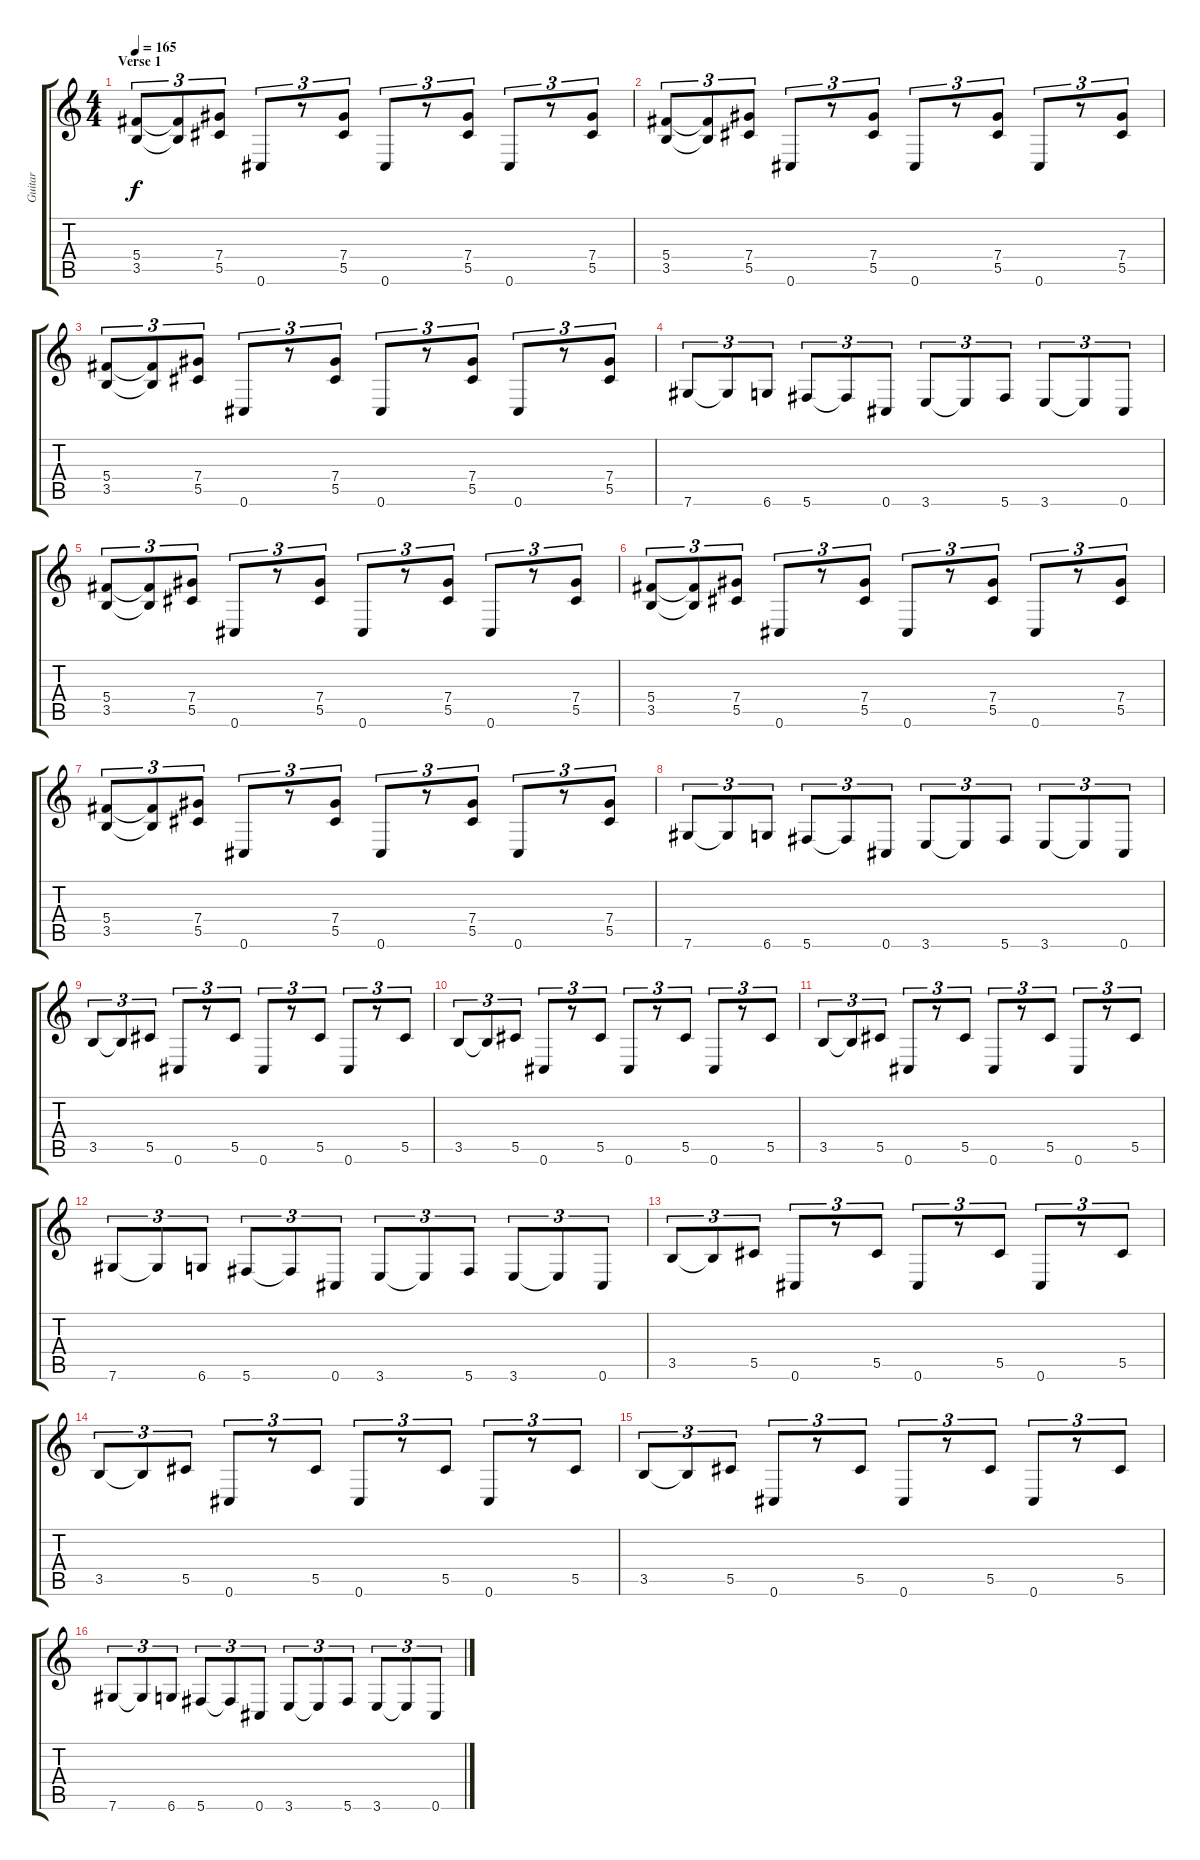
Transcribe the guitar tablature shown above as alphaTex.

\track ("Guitar" "Guitar") {instrument distortionguitar}
\staff {score tabs}
\tuning (Eb4 Bb3 Gb3 Db3 Ab2 Db2) {hide}
\ts (4 4)
\section ("" "Verse 1")
\tempo 165
\clef g2
\ks c
(5.4 3.5).8{tu (3 2) dy f} (5.4{t} 3.5{t}).8{tu (3 2)} (7.4 5.5).8{tu (3 2)} 0.6.8{tu (3 2)} r.8{tu (3 2)} (7.4 5.5).8{tu (3 2)} 0.6.8{tu (3 2)} r.8{tu (3 2)} (7.4 5.5).8{tu (3 2)} 0.6.8{tu (3 2)} r.8{tu (3 2)} (7.4 5.5).8{tu (3 2)} |
(5.4 3.5).8{tu (3 2)} (5.4{t} 3.5{t}).8{tu (3 2)} (7.4 5.5).8{tu (3 2)} 0.6.8{tu (3 2)} r.8{tu (3 2)} (7.4 5.5).8{tu (3 2)} 0.6.8{tu (3 2)} r.8{tu (3 2)} (7.4 5.5).8{tu (3 2)} 0.6.8{tu (3 2)} r.8{tu (3 2)} (7.4 5.5).8{tu (3 2)} |
(5.4 3.5).8{tu (3 2)} (5.4{t} 3.5{t}).8{tu (3 2)} (7.4 5.5).8{tu (3 2)} 0.6.8{tu (3 2)} r.8{tu (3 2)} (7.4 5.5).8{tu (3 2)} 0.6.8{tu (3 2)} r.8{tu (3 2)} (7.4 5.5).8{tu (3 2)} 0.6.8{tu (3 2)} r.8{tu (3 2)} (7.4 5.5).8{tu (3 2)} |
7.6.8{tu (3 2)} 7.6{t}.8{tu (3 2)} 6.6.8{tu (3 2)} 5.6.8{tu (3 2)} 5.6{t}.8{tu (3 2)} 0.6.8{tu (3 2)} 3.6.8{tu (3 2)} 3.6{t}.8{tu (3 2)} 5.6.8{tu (3 2)} 3.6.8{tu (3 2)} 3.6{t}.8{tu (3 2)} 0.6.8{tu (3 2)} |
(5.4 3.5).8{tu (3 2)} (5.4{t} 3.5{t}).8{tu (3 2)} (7.4 5.5).8{tu (3 2)} 0.6.8{tu (3 2)} r.8{tu (3 2)} (7.4 5.5).8{tu (3 2)} 0.6.8{tu (3 2)} r.8{tu (3 2)} (7.4 5.5).8{tu (3 2)} 0.6.8{tu (3 2)} r.8{tu (3 2)} (7.4 5.5).8{tu (3 2)} |
(5.4 3.5).8{tu (3 2)} (5.4{t} 3.5{t}).8{tu (3 2)} (7.4 5.5).8{tu (3 2)} 0.6.8{tu (3 2)} r.8{tu (3 2)} (7.4 5.5).8{tu (3 2)} 0.6.8{tu (3 2)} r.8{tu (3 2)} (7.4 5.5).8{tu (3 2)} 0.6.8{tu (3 2)} r.8{tu (3 2)} (7.4 5.5).8{tu (3 2)} |
(5.4 3.5).8{tu (3 2)} (5.4{t} 3.5{t}).8{tu (3 2)} (7.4 5.5).8{tu (3 2)} 0.6.8{tu (3 2)} r.8{tu (3 2)} (7.4 5.5).8{tu (3 2)} 0.6.8{tu (3 2)} r.8{tu (3 2)} (7.4 5.5).8{tu (3 2)} 0.6.8{tu (3 2)} r.8{tu (3 2)} (7.4 5.5).8{tu (3 2)} |
7.6.8{tu (3 2)} 7.6{t}.8{tu (3 2)} 6.6.8{tu (3 2)} 5.6.8{tu (3 2)} 5.6{t}.8{tu (3 2)} 0.6.8{tu (3 2)} 3.6.8{tu (3 2)} 3.6{t}.8{tu (3 2)} 5.6.8{tu (3 2)} 3.6.8{tu (3 2)} 3.6{t}.8{tu (3 2)} 0.6.8{tu (3 2)} |
3.5.8{tu (3 2)} 3.5{t}.8{tu (3 2)} 5.5.8{tu (3 2)} 0.6.8{tu (3 2)} r.8{tu (3 2)} 5.5.8{tu (3 2)} 0.6.8{tu (3 2)} r.8{tu (3 2)} 5.5.8{tu (3 2)} 0.6.8{tu (3 2)} r.8{tu (3 2)} 5.5.8{tu (3 2)} |
3.5.8{tu (3 2)} 3.5{t}.8{tu (3 2)} 5.5.8{tu (3 2)} 0.6.8{tu (3 2)} r.8{tu (3 2)} 5.5.8{tu (3 2)} 0.6.8{tu (3 2)} r.8{tu (3 2)} 5.5.8{tu (3 2)} 0.6.8{tu (3 2)} r.8{tu (3 2)} 5.5.8{tu (3 2)} |
3.5.8{tu (3 2)} 3.5{t}.8{tu (3 2)} 5.5.8{tu (3 2)} 0.6.8{tu (3 2)} r.8{tu (3 2)} 5.5.8{tu (3 2)} 0.6.8{tu (3 2)} r.8{tu (3 2)} 5.5.8{tu (3 2)} 0.6.8{tu (3 2)} r.8{tu (3 2)} 5.5.8{tu (3 2)} |
7.6.8{tu (3 2)} 7.6{t}.8{tu (3 2)} 6.6.8{tu (3 2)} 5.6.8{tu (3 2)} 5.6{t}.8{tu (3 2)} 0.6.8{tu (3 2)} 3.6.8{tu (3 2)} 3.6{t}.8{tu (3 2)} 5.6.8{tu (3 2)} 3.6.8{tu (3 2)} 3.6{t}.8{tu (3 2)} 0.6.8{tu (3 2)} |
3.5.8{tu (3 2)} 3.5{t}.8{tu (3 2)} 5.5.8{tu (3 2)} 0.6.8{tu (3 2)} r.8{tu (3 2)} 5.5.8{tu (3 2)} 0.6.8{tu (3 2)} r.8{tu (3 2)} 5.5.8{tu (3 2)} 0.6.8{tu (3 2)} r.8{tu (3 2)} 5.5.8{tu (3 2)} |
3.5.8{tu (3 2)} 3.5{t}.8{tu (3 2)} 5.5.8{tu (3 2)} 0.6.8{tu (3 2)} r.8{tu (3 2)} 5.5.8{tu (3 2)} 0.6.8{tu (3 2)} r.8{tu (3 2)} 5.5.8{tu (3 2)} 0.6.8{tu (3 2)} r.8{tu (3 2)} 5.5.8{tu (3 2)} |
3.5.8{tu (3 2)} 3.5{t}.8{tu (3 2)} 5.5.8{tu (3 2)} 0.6.8{tu (3 2)} r.8{tu (3 2)} 5.5.8{tu (3 2)} 0.6.8{tu (3 2)} r.8{tu (3 2)} 5.5.8{tu (3 2)} 0.6.8{tu (3 2)} r.8{tu (3 2)} 5.5.8{tu (3 2)} |
7.6.8{tu (3 2)} 7.6{t}.8{tu (3 2)} 6.6.8{tu (3 2)} 5.6.8{tu (3 2)} 5.6{t}.8{tu (3 2)} 0.6.8{tu (3 2)} 3.6.8{tu (3 2)} 3.6{t}.8{tu (3 2)} 5.6.8{tu (3 2)} 3.6.8{tu (3 2)} 3.6{t}.8{tu (3 2)} 0.6.8{tu (3 2)}
